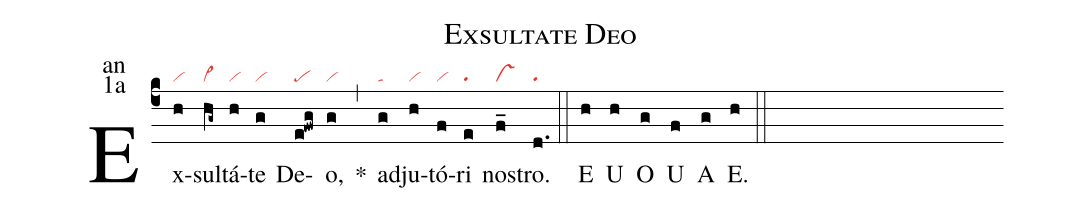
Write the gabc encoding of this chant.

name:Exsultate Deo;
office-part:an;
mode:1a;
nabc-lines:1;
%%
(c4) Ex(h|vi)sul(hg~|cl~)tá(h|vi)te(g|vi) De(e!fwg|pe)o,(g|vi) <sp>*</sp>(,) ad(g|ta)ju(h|vi)tó(f|vi)ri(e|pu) nos(f_|vs)tro.(d.|pu) (::)
<eu>E(h) U(h) O(g) U(f) A(g) E.(h) </eu>(::)
